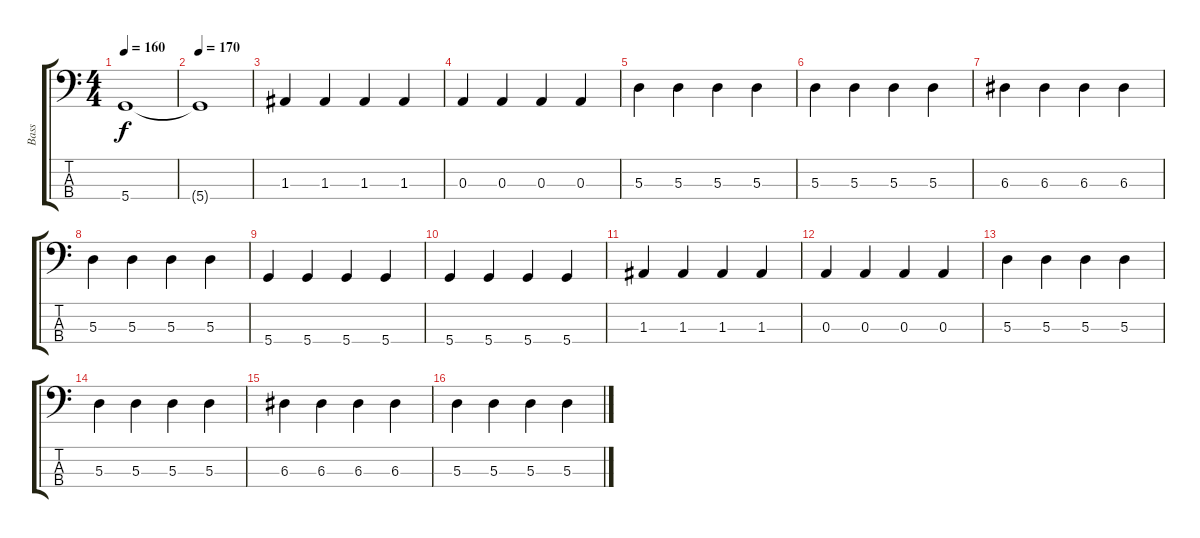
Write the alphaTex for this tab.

\track ("Bass" "Bass") {instrument electricbassfinger}
\staff {score tabs}
\tuning (G2 D2 A1 D1) {hide}
\ts (4 4)
\tempo 160
\clef f4
\ks c
5.4.1{dy f} |
\tempo 170
5.4{t}.1 |
1.3.4 1.3.4 1.3.4 1.3.4 |
0.3.4 0.3.4 0.3.4 0.3.4 |
5.3.4 5.3.4 5.3.4 5.3.4 |
5.3.4 5.3.4 5.3.4 5.3.4 |
6.3.4 6.3.4 6.3.4 6.3.4 |
5.3.4 5.3.4 5.3.4 5.3.4 |
5.4.4 5.4.4 5.4.4 5.4.4 |
5.4.4 5.4.4 5.4.4 5.4.4 |
1.3.4 1.3.4 1.3.4 1.3.4 |
0.3.4 0.3.4 0.3.4 0.3.4 |
5.3.4 5.3.4 5.3.4 5.3.4 |
5.3.4 5.3.4 5.3.4 5.3.4 |
6.3.4 6.3.4 6.3.4 6.3.4 |
5.3.4 5.3.4 5.3.4 5.3.4
